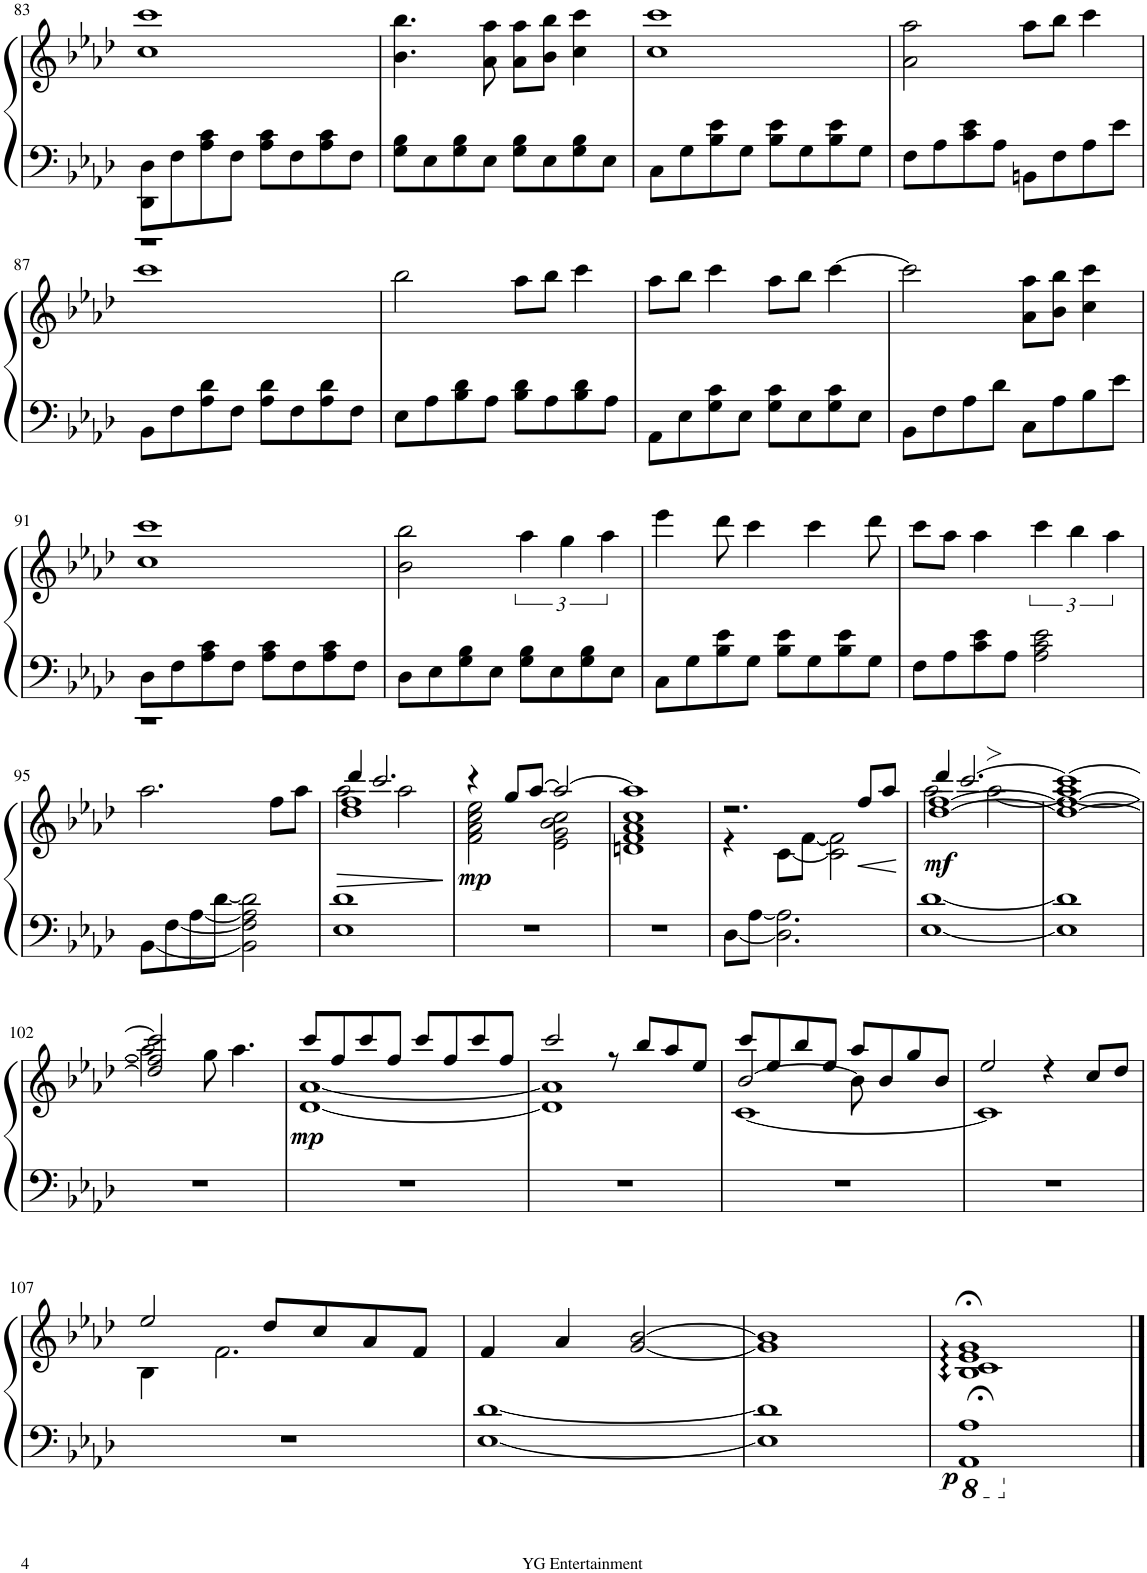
**kern	**kern	**dynam
*part1	*part1	*part1
*staff2	*staff1	*staff1/2
*I"Piano	*	*
*I'Pno.	*	*
!!LO:PB:g=z
*clefF4	*clefG2	*
*k[b-e-a-d-]	*k[b-e-a-d-]	*
*M4/4	*M4/4	*
=83	=83	=83
*^	*^	*
*	*^	*	*	*
1ryy	8DD-\ 8D-\L	1r	1cc 1ccc	1ryy	.
.	8F\	.	.	.	.
.	8A-\ 8c\	.	.	.	.
.	8F\J	.	.	.	.
.	8A-\ 8c\L	.	.	.	.
.	8F\	.	.	.	.
.	8A-\ 8c\	.	.	.	.
.	8F\J	.	.	.	.
*	*v	*v	*	*	*
*	*	*v	*v	*
=84	=84	=84	=84
1ryy	8G\ 8B-\L	4.b-\ 4.bb-\	.
.	8E-\	.	.
.	8G\ 8B-\	.	.
.	8E-\J	8a-\ 8aa-\	.
.	8G\ 8B-\L	8a-\ 8aa-\L	.
.	8E-\	8b-\ 8bb-\J	.
.	8G\ 8B-\	4cc\ 4ccc\	.
.	8E-\J	.	.
=85	=85	=85	=85
*	*	*^	*
1ryy	8C\L	1cc 1ccc	1ryy	.
.	8G\	.	.	.
.	8B-\ 8e-\	.	.	.
.	8G\J	.	.	.
.	8B-\ 8e-\L	.	.	.
.	8G\	.	.	.
.	8B-\ 8e-\	.	.	.
.	8G\J	.	.	.
*	*	*v	*v	*
=86	=86	=86	=86
1ryy	8F\L	2a-\ 2aa-\	.
.	8A-\	.	.
.	8c\ 8e-\	.	.
.	8A-\J	.	.
.	8BBn\L	8aa-\L	.
.	8F\	8bb-\J	.
.	8A-\	4ccc\	.
.	8e-\J	.	.
!!LO:LB:g=z
=87	=87	=87	=87
1ryy	8BB-\L	1ccc	.
.	8F\	.	.
.	8A-\ 8d-\	.	.
.	8F\J	.	.
.	8A-\ 8d-\L	.	.
.	8F\	.	.
.	8A-\ 8d-\	.	.
.	8F\J	.	.
=88	=88	=88	=88
1ryy	8E-\L	2bb-\	.
.	8A-\	.	.
.	8B-\ 8d-\	.	.
.	8A-\J	.	.
.	8B-\ 8d-\L	8aa-\L	.
.	8A-\	8bb-\J	.
.	8B-\ 8d-\	4ccc\	.
.	8A-\J	.	.
=89	=89	=89	=89
1ryy	8AA-\L	8aa-\L	.
.	8E-\	8bb-\J	.
.	8G\ 8c\	4ccc\	.
.	8E-\J	.	.
.	8G\ 8c\L	8aa-\L	.
.	8E-\	8bb-\J	.
.	8G\ 8c\	[4ccc\	.
.	8E-\J	.	.
=90	=90	=90	=90
1ryy	8BB-\L	2ccc\]	.
.	8F\	.	.
.	8A-\	.	.
.	8d-\J	.	.
.	8C\L	8a-\ 8aa-\L	.
.	8A-\	8b-\ 8bb-\J	.
.	8B-\	4cc\ 4ccc\	.
.	8e-\J	.	.
!!LO:LB:g=z
=91	=91	=91	=91
*	*^	*^	*
1ryy	8D-\L	1r	1cc 1ccc	1ryy	.
.	8F\	.	.	.	.
.	8A-\ 8c\	.	.	.	.
.	8F\J	.	.	.	.
.	8A-\ 8c\L	.	.	.	.
.	8F\	.	.	.	.
.	8A-\ 8c\	.	.	.	.
.	8F\J	.	.	.	.
*	*v	*v	*	*	*
*	*	*v	*v	*
=92	=92	=92	=92
1ryy	8D-\L	2b-\ 2bb-\	.
.	8E-\	.	.
.	8G\ 8B-\	.	.
.	8E-\J	.	.
.	8G\ 8B-\L	6aa-\	.
.	8E-\	.	.
.	.	6gg\	.
.	8G\ 8B-\	.	.
.	.	6aa-\	.
.	8E-\J	.	.
=93	=93	=93	=93
1ryy	8C\L	4eee-\	.
.	8G\	.	.
.	8B-\ 8e-\	8ddd-\	.
.	8G\J	4ccc\	.
.	8B-\ 8e-\L	.	.
.	8G\	4ccc\	.
.	8B-\ 8e-\	.	.
.	8G\J	8ddd-\	.
=94	=94	=94	=94
1ryy	8F\L	8ccc\L	.
.	8A-\	8aa-\J	.
.	8c\ 8e-\	4aa-\	.
.	8A-\J	.	.
.	2A-\ 2c\ 2e-\	6ccc\	.
.	.	6bb-\	.
.	.	6aa-\	.
!!LO:LB:g=z
=95	=95	=95	=95
1ryy	[8BB-\L	2.aa-\	.
.	[8F\	.	.
.	[8A-\	.	.
.	[8d-\J	.	.
.	2BB-\] 2F\] 2A-\] 2d-\]	.	.
.	.	8ff\L	.
.	.	8aa-\J	.
=96	=96	=96	=96
!	!	!	!LO:HP:b
*	*	*^	*
*	*	*	*^	*
1ryy	1E- 1d-	4ddd-/	2aa-\	1dd- 1ff	>
.	.	2.ccc/	.	.	.
.	.	.	2aa-\	.	.
*v	*v	*	*	*	*
*	*v	*v	*v	*
.	.	]
=97	=97	=97
*	*^	*
!	!	!	!LO:DY:b
1r	4r	2f\ 2a-\ 2cc\ 2ee-\	mp
.	8gg/L	.	.
.	[8aa-/J	.	.
.	2aa-/_	2e-\ 2g\ 2b-\ 2cc\	.
=98	=98	=98	=98
1r	1aa-]	1dn 1f 1a- 1cc	.
=99	=99	=99	=99
*^	*	*	*
1ryy	[8D-\L	2.r	4r	.
.	[8A-\J	.	.	.
.	2.D-\] 2.A-\]	.	[8c\L	.
.	.	.	[8f\J	.
.	.	.	2c\] 2f\]	.
!	!	!	!	!LO:HP:b
.	.	8ff/L	.	<
.	.	8aa-/J	.	.
*v	*v	*	*	*
*	*v	*v	*
.	.	[
=100	=100	=100
*^	*^	*
*	*	*	*^	*
!	!	!	!	!	!LO:DY:b
1ryy	[1E- [1d-	4ddd-/	2aa-\	[1dd- [1ff	mf
.	.	[2.ccc/	.	.	.
.	.	.	[2aa->\	.	.
=101	=101	=101	=101	=101	=101
1ryy	1E-] 1d-]	1ccc_	1aa-_	1dd-_ 1ff_	.
*v	*v	*	*	*	*
!!LO:LB:g=z	!!	!!
=102	=102	=102	=102	=102
1r	2ccc/]	2aa-\]	2dd-/] 2ff/]	.
.	8gg\	2ryy	2ryy	.
.	4.aa-\	.	.	.
*	*	*v	*v	*
=103	=103	=103	=103
!	!	!	!LO:DY:b
1r	8ccc/L	[1d- [1a-	mp
.	8ff/	.	.
.	8ccc/	.	.
.	8ff/J	.	.
.	8ccc/L	.	.
.	8ff/	.	.
.	8ccc/	.	.
.	8ff/J	.	.
=104	=104	=104	=104
1r	2ccc/	1d-] 1a-]	.
.	8r	.	.
.	8bb-/L	.	.
.	8aa-/	.	.
.	8ee-/J	.	.
=105	=105	=105	=105
!	!	!LO:N:head=open	!
*	*	*^	*
1r	8ccc/L	[1c	[2b-/	.
.	8ee-/	.	.	.
.	8bb-/	.	.	.
.	8ee-/J	.	.	.
.	8aa-/L	.	8b-\]	.
.	8b-/	.	4ryy	.
.	8gg/	.	.	.
.	8b-/J	.	8ryy	.
=106	=106	=106	=106	=106
1r	2ee-/	1c]	1ryy	.
.	4r	.	.	.
.	8cc/L	.	.	.
.	8dd-/J	.	.	.
*	*	*v	*v	*
!!LO:LB:g=z
=107	=107	=107	=107
1r	2ee-/	4B-\	.
.	.	2.f\	.
.	8dd-/L	.	.
.	8cc/	.	.
.	8a-/	.	.
.	8f/J	.	.
*	*v	*v	*
=108	=108	=108
*^	*	*
1ryy	[1E- [1d-	4f/	.
.	.	4a-/	.
.	.	[2g/ [2b-/	.
=109	=109	=109	=109
1ryy	1E-] 1d-]	1g] 1b-]	.
=110	=110	=110	=110
*8ba	*	*	*
!	!	!	!LO:DY:b=2
1ryy	1AAA-;< 1AA-;<	1B-;< 1c;< 1e-;< 1g;<	p
*X8ba	*	*	*
*v	*v	*	*
==	==	==
*-	*-	*-
